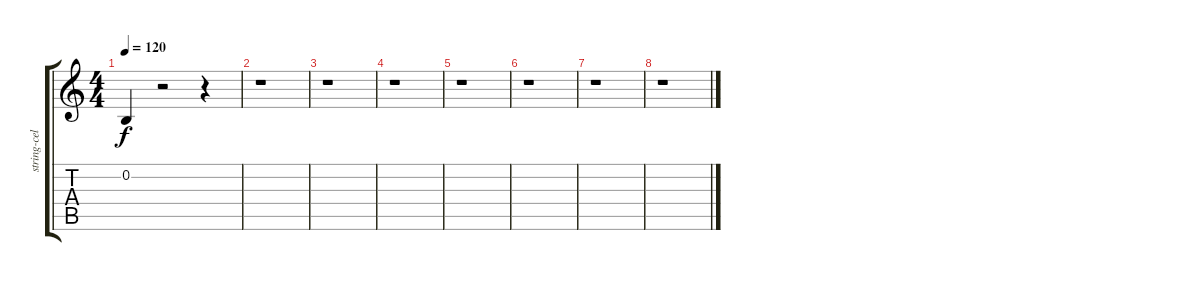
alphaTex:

\track ("string-celllo" "string-cel") {instrument synthstrings2}
\staff {score tabs}
\tuning (E4 B3 G3 D3 A2 E2) {hide}
\ts (4 4)
\tempo 120
\clef g2
\ks c
0.2{t}.4{dy f} r.2 r.4 |
r.1 |
r.1 |
r.1 |
r.1 |
r.1 |
r.1 |
r.1
